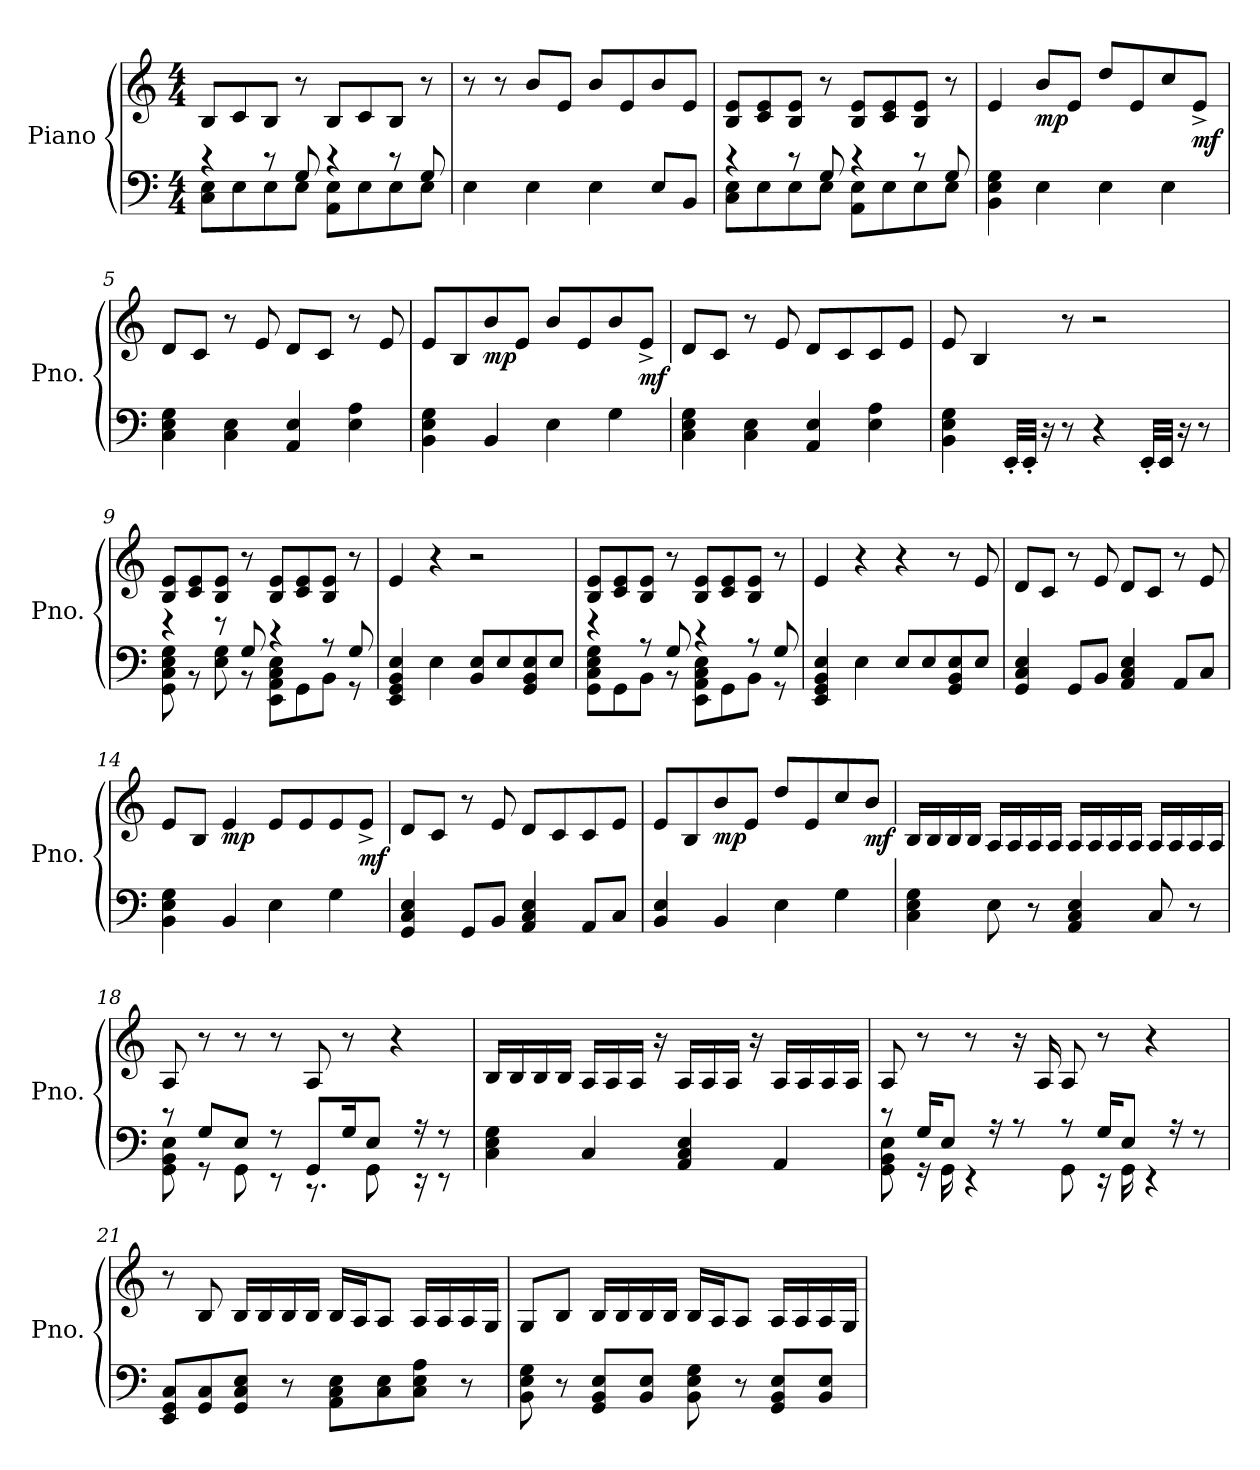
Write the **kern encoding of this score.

**kern	**kern	**dynam
*part1	*part1	*part1
*staff2	*staff1	*staff1/2
*I"Piano	*	*
*I'Pno.	*	*
*clefF4	*clefG2	*
*k[]	*k[]	*
*M4/4	*M4/4	*
*MM80	*MM80	*
=1	=1	=1
*^	*	*
4r	8C\ 8E\L	8B/L	.
.	8E\	8c/	.
8r	8E\	8B/J	.
8G/	8E\J	8r	.
4r	8AA\ 8E\L	8B/L	.
.	8E\	8c/	.
8r	8E\	8B/J	.
8G/	8E\J	8r	.
*v	*v	*	*
=2	=2	=2
4E\	8r	.
.	8r	.
4E\	8b/L	.
.	8e/J	.
4E\	8b/L	.
.	8e/	.
8E/L	8b/	.
8BB/J	8e/J	.
=3	=3	=3
*^	*	*
4r	8C\ 8E\L	8B/ 8e/L	.
.	8E\	8c/ 8e/	.
8r	8E\	8B/ 8e/J	.
8G/	8E\J	8r	.
4r	8AA\ 8E\L	8B/ 8e/L	.
.	8E\	8c/ 8e/	.
8r	8E\	8B/ 8e/J	.
8G/	8E\J	8r	.
*v	*v	*	*
=4	=4	=4
4BB\ 4E\ 4G\	4e/	.
!	!	!LO:DY:b
4E\	8b/L	mp
.	8e/J	.
4E\	8dd/L	.
.	8e/	.
4E\	8cc/	.
!	!	!LO:DY:b
.	8e^/J	mf
!!LO:LB:g=z
=5	=5	=5
4C\ 4E\ 4G\	8d/L	.
.	8c/J	.
4C\ 4E\	8r	.
.	8e/	.
4AA/ 4E/	8d/L	.
.	8c/J	.
4E\ 4A\	8r	.
.	8e/	.
=6	=6	=6
4BB\ 4E\ 4G\	8e/L	.
.	8B/	.
!	!	!LO:DY:b
4BB/	8b/	mp
.	8e/J	.
4E\	8b/L	.
.	8e/	.
4G\	8b/	.
!	!	!LO:DY:b
.	8e^/J	mf
=7	=7	=7
4C\ 4E\ 4G\	8d/L	.
.	8c/J	.
4C\ 4E\	8r	.
.	8e/	.
4AA/ 4E/	8d/L	.
.	8c/	.
4E\ 4A\	8c/	.
.	8e/J	.
=8	=8	=8
4BB\ 4E\ 4G\	8e/	.
.	4B/	.
32EE'/LLL	.	.
32EE'/JJJ	.	.
16r	.	.
8r	8r	.
4r	2r	.
32EE'/LLL	.	.
32EE/JJJ	.	.
16r	.	.
8r	.	.
!!LO:LB:g=z
=9	=9	=9
*^	*	*
4r	8GG\ 8C\ 8E\ 8G\	8B/ 8e/L	.
.	8r	8c/ 8e/	.
8r	8E\ 8G\	8B/ 8e/J	.
8G/	8r	8r	.
4r	8EE\ 8AA\ 8C\ 8E\L	8B/ 8e/L	.
.	8GG\	8c/ 8e/	.
8r	8BB\J	8B/ 8e/J	.
8G/	8r	8r	.
*v	*v	*	*
=10	=10	=10
4EE/ 4GG/ 4BB/ 4E/	4e/	.
4E\	4r	.
8BB/ 8E/L	2r	.
8E/	.	.
8GG/ 8BB/ 8E/	.	.
8E/J	.	.
=11	=11	=11
*^	*	*
4r	8GG\ 8C\ 8E\ 8G\L	8B/ 8e/L	.
.	8GG\	8c/ 8e/	.
8r	8BB\J	8B/ 8e/J	.
8G/	8r	8r	.
4r	8EE\ 8AA\ 8C\ 8E\L	8B/ 8e/L	.
.	8GG\	8c/ 8e/	.
8r	8BB\J	8B/ 8e/J	.
8G/	8r	8r	.
*v	*v	*	*
=12	=12	=12
4EE/ 4GG/ 4BB/ 4E/	4e/	.
4E\	4r	.
8E/L	4r	.
8E/	.	.
8GG/ 8BB/ 8E/	8r	.
8E/J	8e/	.
=13	=13	=13
4GG/ 4C/ 4E/	8d/L	.
.	8c/J	.
8GG/L	8r	.
8BB/J	8e/	.
4AA/ 4C/ 4E/	8d/L	.
.	8c/J	.
8AA/L	8r	.
8C/J	8e/	.
!!LO:LB:g=z
=14	=14	=14
4BB\ 4E\ 4G\	8e/L	.
.	8B/J	.
!	!	!LO:DY:b
4BB/	4e/	mp
4E\	8e/L	.
.	8e/	.
4G\	8e/	.
!	!	!LO:DY:b
.	8e^/J	mf
=15	=15	=15
4GG/ 4C/ 4E/	8d/L	.
.	8c/J	.
8GG/L	8r	.
8BB/J	8e/	.
4AA/ 4C/ 4E/	8d/L	.
.	8c/	.
8AA/L	8c/	.
8C/J	8e/J	.
=16	=16	=16
4BB/ 4E/	8e/L	.
.	8B/	.
!	!	!LO:DY:b
4BB/	8b/	mp
.	8e/J	.
4E\	8dd/L	.
.	8e/	.
4G\	8cc/	.
!	!	!LO:DY:b
.	8b/J	mf
=17	=17	=17
*	*MM92	*
4C\ 4E\ 4G\	16B/LL	.
.	16B/	.
.	16B/	.
.	16B/JJ	.
8E\	16A/LL	.
.	16A/	.
8r	16A/	.
.	16A/JJ	.
4AA/ 4C/ 4E/	16A/LL	.
.	16A/	.
.	16A/	.
.	16A/JJ	.
8C/	16A/LL	.
.	16A/	.
8r	16A/	.
.	16A/JJ	.
!!LO:LB:g=z
=18	=18	=18
*^	*	*
8r	8GG\ 8BB\ 8E\	8A/	.
8G/L	8r	8r	.
8E/J	8GG\	8r	.
8r	8r	8r	.
8GG/L	8.r	8A/	.
16G/K	.	8r	.
8E/J	8GG\	.	.
.	.	4r	.
16r	16r	.	.
8r	8r	.	.
*v	*v	*	*
=19	=19	=19
4C\ 4E\ 4G\	16B/LL	.
.	16B/	.
.	16B/	.
.	16B/JJ	.
4C/	16A/LL	.
.	16A/	.
.	16A/JJ	.
.	16r	.
4AA/ 4C/ 4E/	16A/LL	.
.	16A/	.
.	16A/JJ	.
.	16r	.
4AA/	16A/LL	.
.	16A/	.
.	16A/	.
.	16A/JJ	.
=20	=20	=20
*^	*	*
8r	8GG\ 8BB\ 8E\	8A/	.
16G/KL	16r	8r	.
8E/J	16GG\	.	.
.	4r	8r	.
16r	.	.	.
8r	.	16r	.
.	.	16A/	.
8r	8GG\	8A/	.
16G/KL	16r	8r	.
8E/J	16GG\	.	.
.	4r	4r	.
16r	.	.	.
8r	.	.	.
*v	*v	*	*
!!LO:PB:g=z
=21	=21	=21
8EE/ 8GG/ 8C/L	8r	.
8GG/ 8C/	8B/	.
8GG/ 8C/ 8E/J	16B/LL	.
.	16B/	.
8r	16B/	.
.	16B/JJ	.
8AA\ 8C\ 8E\L	16B/LL	.
.	16A/J	.
8C\ 8E\	8A/J	.
8C\ 8E\ 8A\J	16A/LL	.
.	16A/	.
8r	16A/	.
.	16G/JJ	.
=22	=22	=22
8BB\ 8E\ 8G\	8G/L	.
8r	8B/J	.
8GG/ 8BB/ 8E/L	16B/LL	.
.	16B/	.
8BB/ 8E/J	16B/	.
.	16B/JJ	.
8BB\ 8E\ 8G\	16B/LL	.
.	16A/J	.
8r	8A/J	.
8GG/ 8BB/ 8E/L	16A/LL	.
.	16A/	.
8BB/ 8E/J	16A/	.
.	16G/JJ	.
=	=	=
*-	*-	*-
